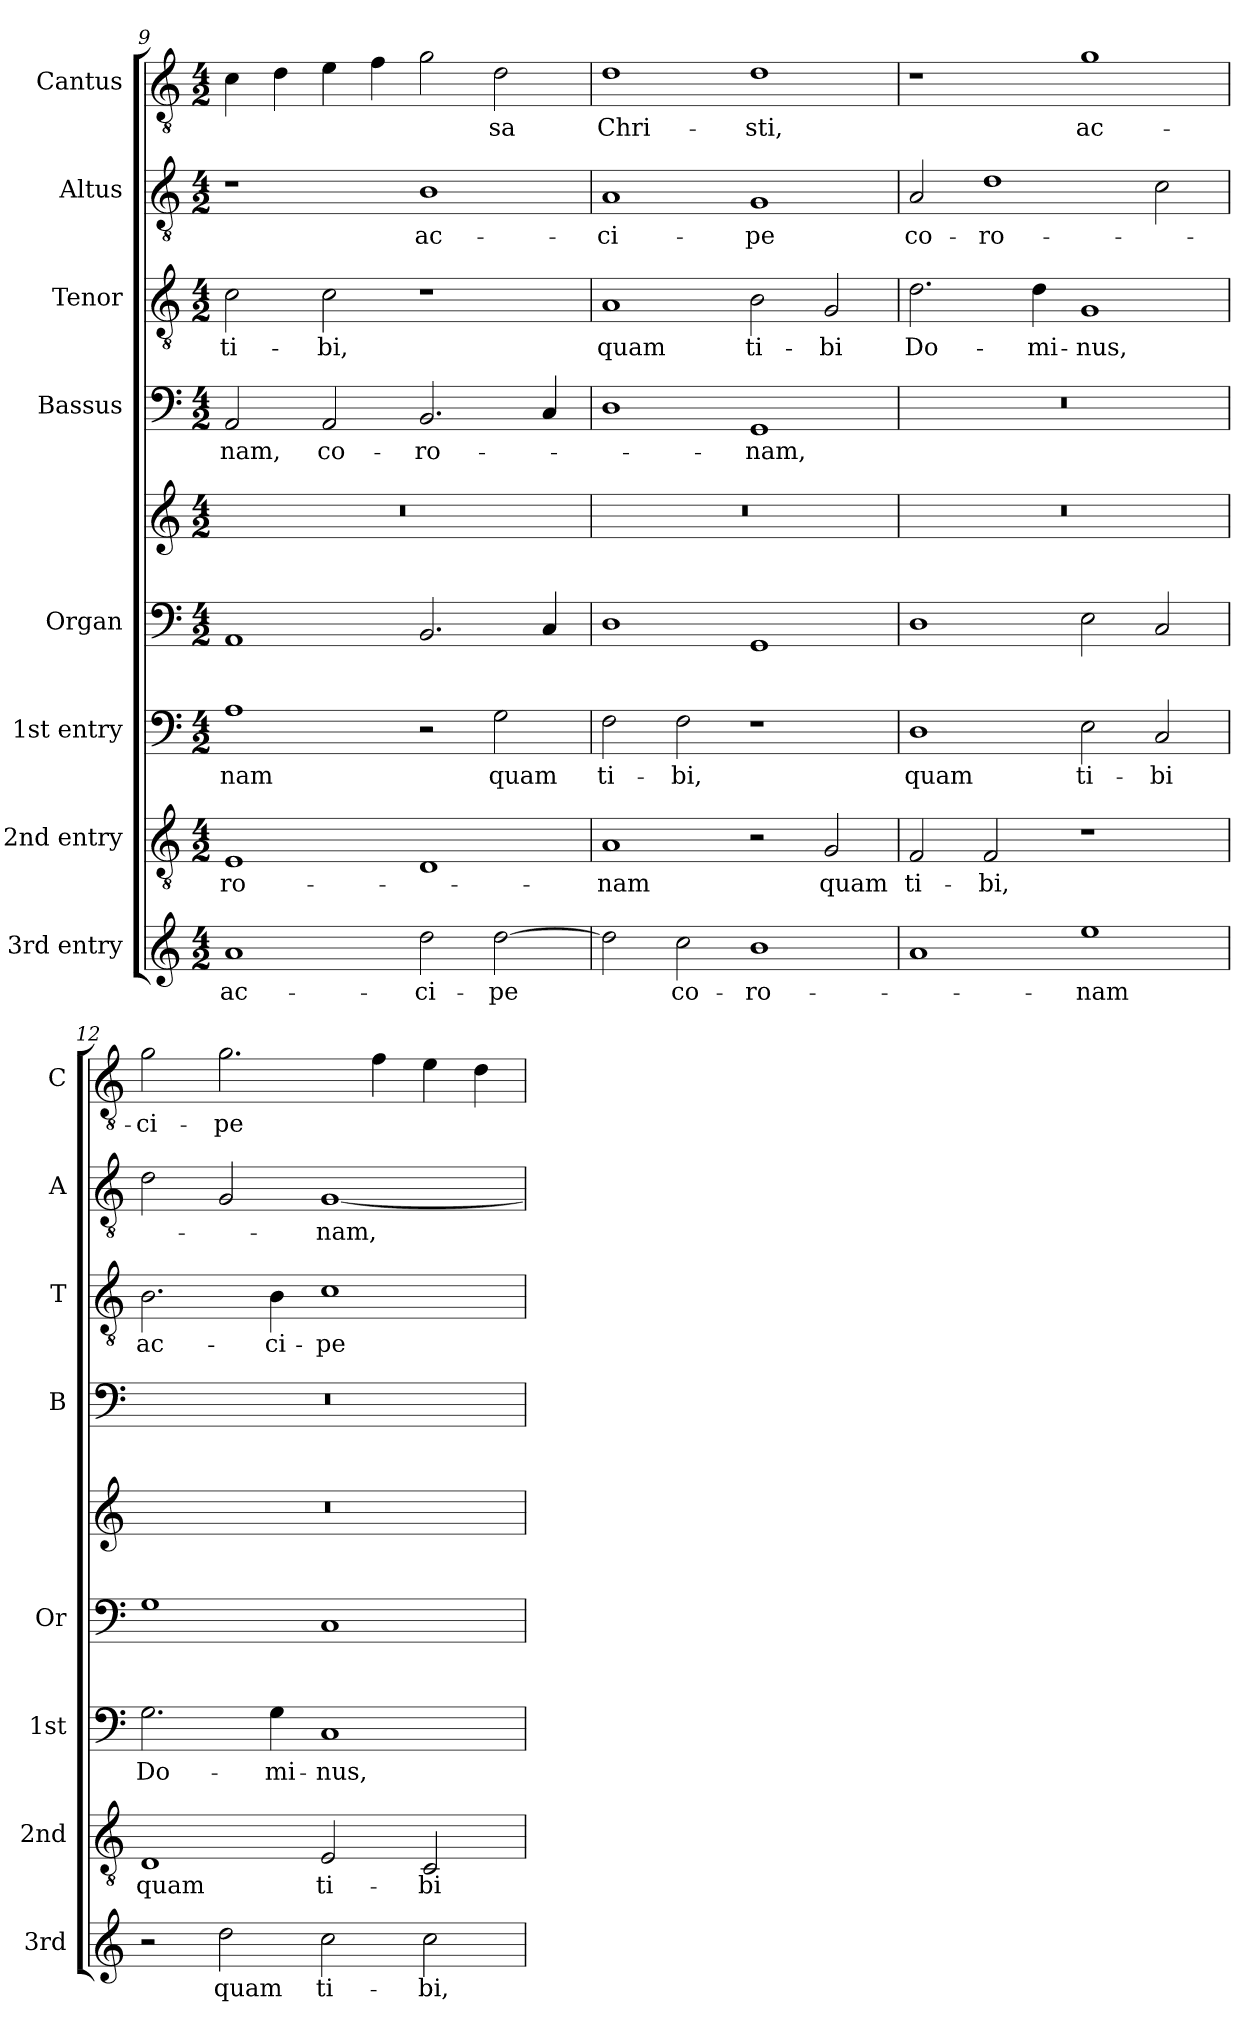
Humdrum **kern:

**kern	**text	**kern	**text	**kern	**text	**kern	**kern	**kern	**text	**kern	**text	**kern	**text	**kern	**text
*part8	*part8	*part7	*part7	*part6	*part6	*part5	*part5	*part4	*part4	*part3	*part3	*part2	*part2	*part1	*part1
*staff9	*staff9	*staff8	*staff8	*staff7	*staff7	*staff6	*staff5	*staff4	*staff4	*staff3	*staff3	*staff2	*staff2	*staff1	*staff1
*I"3rd entry	*	*I"2nd entry	*	*I"1st entry	*	*I"Organ	*	*I"Bassus	*	*I"Tenor	*	*I"Altus	*	*I"Cantus	*
*I'3rd	*	*I'2nd	*	*I'1st	*	*I'Or	*	*I'B	*	*I'T	*	*I'A	*	*I'C	*
*clefG2	*	*clefGv2	*	*clefF4	*	*clefF4	*clefG2	*clefF4	*	*clefGv2	*	*clefGv2	*	*clefGv2	*
*k[]	*	*k[]	*	*k[]	*	*k[]	*k[]	*k[]	*	*k[]	*	*k[]	*	*k[]	*
*C:	*	*C:	*	*C:	*	*C:	*C:	*C:	*	*C:	*	*C:	*	*C:	*
*M4/2	*	*M4/2	*	*M4/2	*	*M4/2	*M4/2	*M4/2	*	*M4/2	*	*M4/2	*	*M4/2	*
=9	=9	=9	=9	=9	=9	=9	=9	=9	=9	=9	=9	=9	=9	=9	=9
!	!LO:LY:b	!	!LO:LY:b	!	!LO:LY:b	!	!	!	!LO:LY:b	!	!LO:LY:b	!	!	!	!
1a	ac-	1E	-ro-	1A	-nam	1AA	0r	2AA/	-nam,	2c\	ti-	1r	.	4c\	.
.	.	.	.	.	.	.	.	.	.	.	.	.	.	4d\	.
!	!	!	!	!	!	!	!	!	!LO:LY:b	!	!LO:LY:b	!	!	!	!
.	.	.	.	.	.	.	.	2AA/	co-	2c\	-bi,	.	.	4e\	.
.	.	.	.	.	.	.	.	.	.	.	.	.	.	4f\	.
!	!LO:LY:b	!	!	!	!	!	!	!	!LO:LY:b	!	!	!	!LO:LY:b	!	!
2dd\	-ci-	1D	.	2r	.	2.BB/	.	2.BB/	-ro-	1r	.	1B	ac-	2g\	.
!	!LO:LY:b	!	!	!	!LO:LY:b	!	!	!	!	!	!	!	!	!	!LO:LY:b
[2dd\	-pe	.	.	2G\	quam	.	.	.	.	.	.	.	.	2d\	-sa
.	.	.	.	.	.	4C/	.	4C/	.	.	.	.	.	.	.
=10	=10	=10	=10	=10	=10	=10	=10	=10	=10	=10	=10	=10	=10	=10	=10
!	!	!	!LO:LY:b	!	!LO:LY:b	!	!	!	!	!	!LO:LY:b	!	!LO:LY:b	!	!LO:LY:b
2dd\]	.	1A	-nam	2F\	ti-	1D	0r	1D	.	1A	quam	1A	-ci-	1d	Chri-
!	!LO:LY:b	!	!	!	!LO:LY:b	!	!	!	!	!	!	!	!	!	!
2cc\	co-	.	.	2F\	-bi,	.	.	.	.	.	.	.	.	.	.
!	!LO:LY:b	!	!	!	!	!	!	!	!LO:LY:b	!	!LO:LY:b	!	!LO:LY:b	!	!LO:LY:b
1b	-ro-	2r	.	1r	.	1GG	.	1GG	-nam,	2B\	ti-	1G	-pe	1d	-sti,
!	!	!	!LO:LY:b	!	!	!	!	!	!	!	!LO:LY:b	!	!	!	!
.	.	2G/	quam	.	.	.	.	.	.	2G/	-bi	.	.	.	.
!!LO:LB:g=z
=11	=11	=11	=11	=11	=11	=11	=11	=11	=11	=11	=11	=11	=11	=11	=11
!	!	!	!LO:LY:b	!	!LO:LY:b	!	!	!	!	!	!LO:LY:b	!	!LO:LY:b	!	!
1a	.	2F/	ti-	1D	quam	1D	0r	0r	.	2.d\	Do-	2A/	co-	1r	.
!	!	!	!LO:LY:b	!	!	!	!	!	!	!	!	!	!LO:LY:b	!	!
.	.	2F/	-bi,	.	.	.	.	.	.	.	.	1d	-ro-	.	.
!	!	!	!	!	!	!	!	!	!	!	!LO:LY:b	!	!	!	!
.	.	.	.	.	.	.	.	.	.	4d\	-mi-	.	.	.	.
!	!LO:LY:b	!	!	!	!LO:LY:b	!	!	!	!	!	!LO:LY:b	!	!	!	!LO:LY:b
1ee	-nam	1r	.	2E\	ti-	2E\	.	.	.	1G	-nus,	.	.	1g	ac-
!	!	!	!	!	!LO:LY:b	!	!	!	!	!	!	!	!	!	!
.	.	.	.	2C/	-bi	2C/	.	.	.	.	.	2c\	.	.	.
=12	=12	=12	=12	=12	=12	=12	=12	=12	=12	=12	=12	=12	=12	=12	=12
!	!	!	!LO:LY:b	!	!LO:LY:b	!	!	!	!	!	!LO:LY:b	!	!	!	!LO:LY:b
2r	.	1D	quam	2.G\	Do-	1G	0r	0r	.	2.B\	ac-	2d\	.	2g\	-ci-
!	!LO:LY:b	!	!	!	!	!	!	!	!	!	!	!	!	!	!LO:LY:b
2dd\	quam	.	.	.	.	.	.	.	.	.	.	2G/	.	2.g\	-pe
!	!	!	!	!	!LO:LY:b	!	!	!	!	!	!LO:LY:b	!	!	!	!
.	.	.	.	4G\	-mi-	.	.	.	.	4B\	-ci-	.	.	.	.
!	!LO:LY:b	!	!LO:LY:b	!	!LO:LY:b	!	!	!	!	!	!LO:LY:b	!	!LO:LY:b	!	!
2cc\	ti-	2E/	ti-	1C	-nus,	1C	.	.	.	1c	-pe	[1G	-nam,	.	.
.	.	.	.	.	.	.	.	.	.	.	.	.	.	4f\	.
!	!LO:LY:b	!	!LO:LY:b	!	!	!	!	!	!	!	!	!	!	!	!
2cc\	-bi,	2C/	-bi	.	.	.	.	.	.	.	.	.	.	4e\	.
.	.	.	.	.	.	.	.	.	.	.	.	.	.	4d\	.
=	=	=	=	=	=	=	=	=	=	=	=	=	=	=	=
*-	*-	*-	*-	*-	*-	*-	*-	*-	*-	*-	*-	*-	*-	*-	*-
